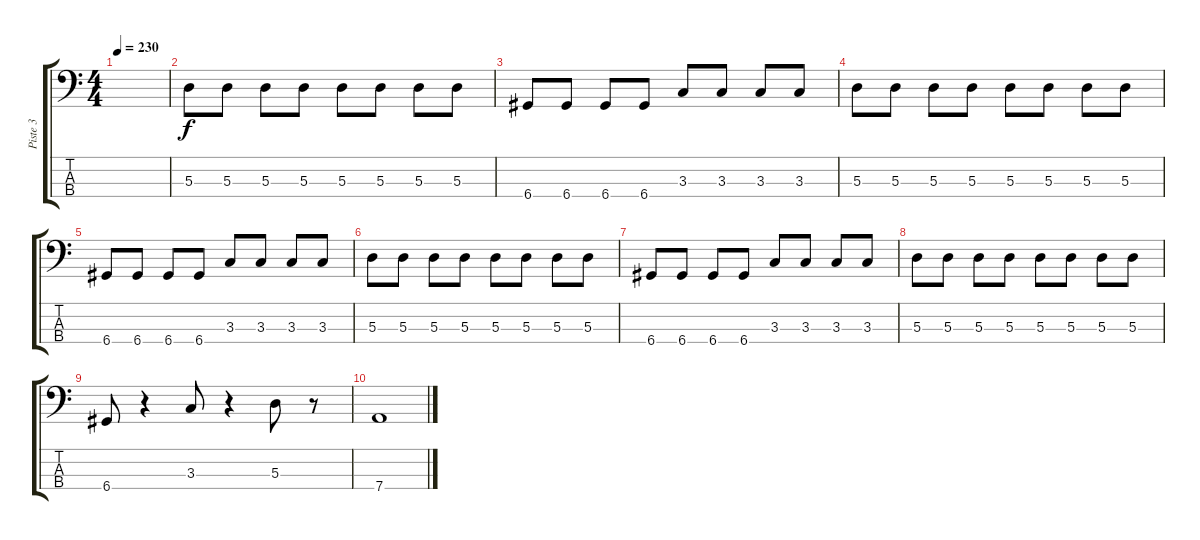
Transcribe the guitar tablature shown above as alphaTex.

\track ("Piste 3" "Piste 3") {instrument electricbasspick}
\staff {score tabs}
\tuning (G2 D2 A1 D1) {hide}
\ts (4 4)
\tempo 230
\clef f4
\ks c
|
5.3.8 5.3.8 5.3.8 5.3.8 5.3.8 5.3.8 5.3.8 5.3.8 |
6.4.8 6.4.8 6.4.8 6.4.8 3.3.8 3.3.8 3.3.8 3.3.8 |
5.3.8 5.3.8 5.3.8 5.3.8 5.3.8 5.3.8 5.3.8 5.3.8 |
6.4.8 6.4.8 6.4.8 6.4.8 3.3.8 3.3.8 3.3.8 3.3.8 |
5.3.8 5.3.8 5.3.8 5.3.8 5.3.8 5.3.8 5.3.8 5.3.8 |
6.4.8 6.4.8 6.4.8 6.4.8 3.3.8 3.3.8 3.3.8 3.3.8 |
5.3.8 5.3.8 5.3.8 5.3.8 5.3.8 5.3.8 5.3.8 5.3.8 |
6.4.8 r.4 3.3.8 r.4 5.3.8 r.8 |
7.4.1
